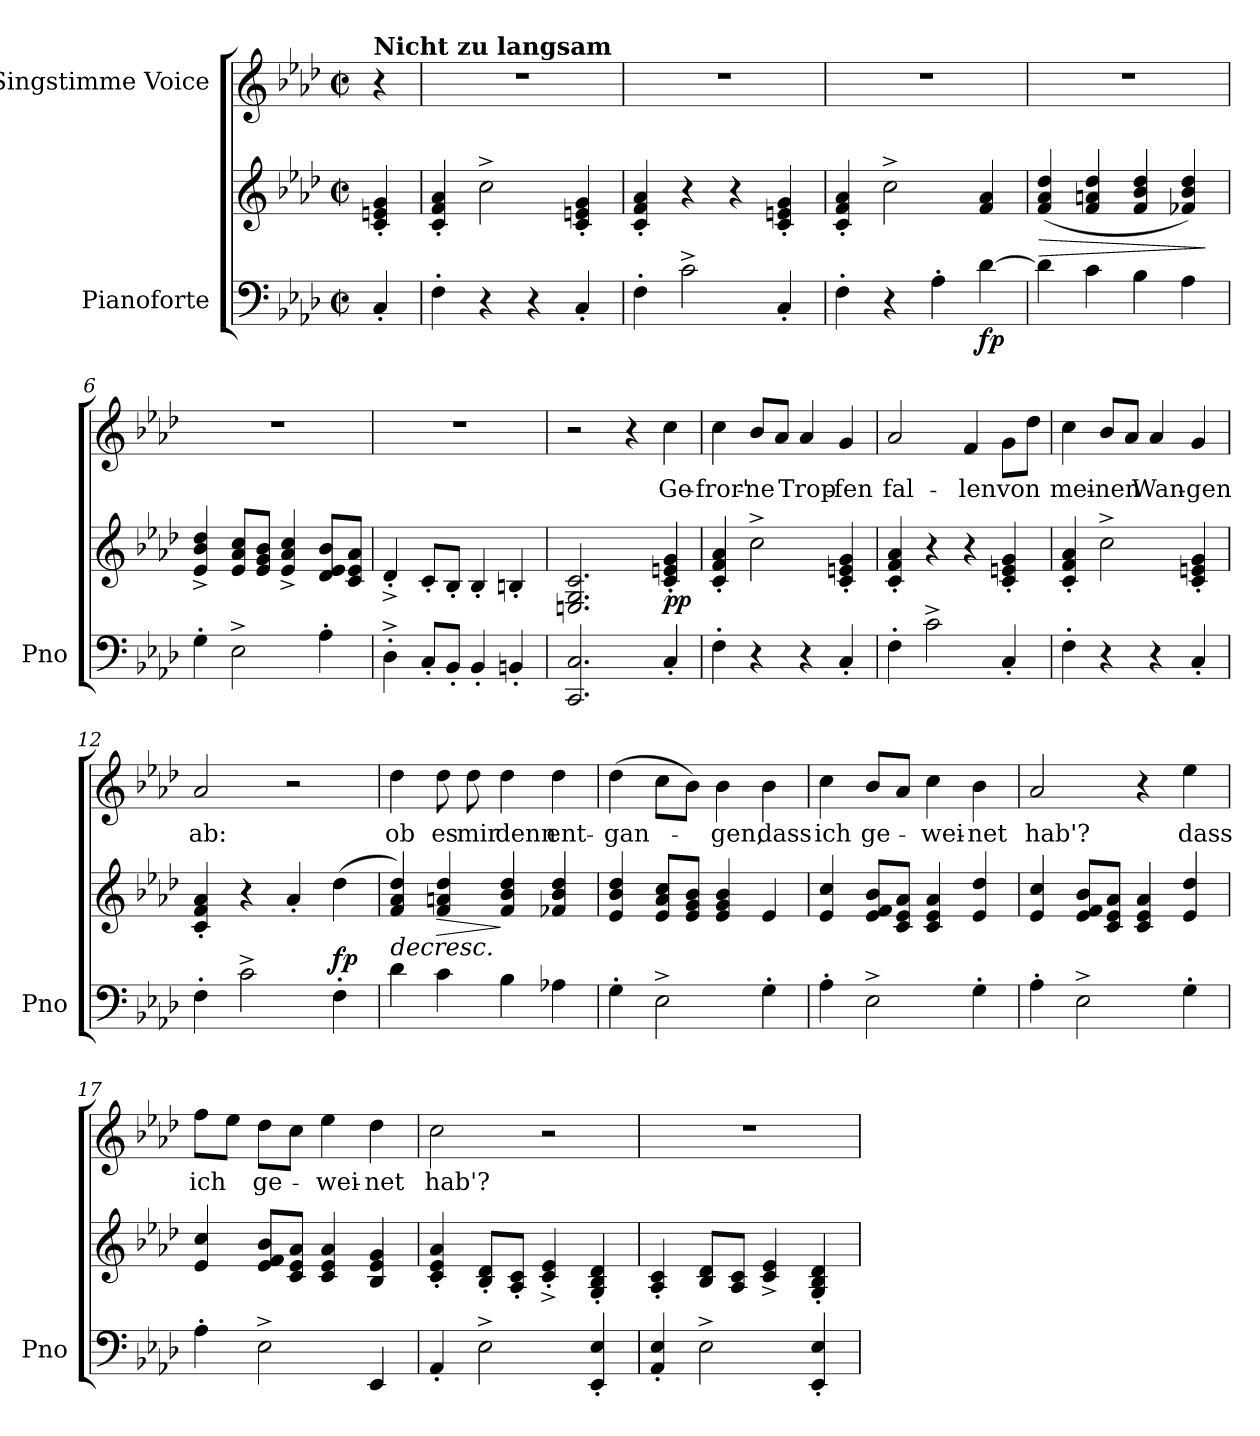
**kern	**kern	**dynam	**kern	**text
*part2	*part2	*part2	*part1	*part1
*staff3	*staff2	*staff2/3	*staff1	*staff1
*I"Pianoforte	*	*	*I"Singstimme Voice	*
*I'Pno	*	*	*	*
*clefF4	*clefG2	*	*clefG2	*
*k[b-e-a-d-]	*k[b-e-a-d-]	*	*k[b-e-a-d-]	*
*M2/2	*M2/2	*	*M2/2	*
*met(c|)	*met(c|)	*	*met(c|)	*
*MM90	*MM90	*	*MM90	*
=1	=1	=1	=1	=1
!	!	!	!LO:TX:a:B:t=Nicht zu langsam	!
4C'/	4c/' 4en/' 4g/'	.	4r	.
=2	=2	=2	=2	=2
4F'\	4c/' 4f/' 4a-/'	.	1r	.
4r	2cc^\	.	.	.
4r	.	.	.	.
4C'/	4c/' 4en/' 4g/'	.	.	.
=3	=3	=3	=3	=3
4F'\	4c/' 4f/' 4a-/'	.	1r	.
2c^\	4r	.	.	.
.	4r	.	.	.
4C'/	4c/' 4en/' 4g/'	.	.	.
=4	=4	=4	=4	=4
4F'\	4c/' 4f/' 4a-/'	.	1r	.
4r	2cc^\	.	.	.
4A-'\	.	.	.	.
!	!	!LO:DY:b=2	!	!
[4d-\	4f/ 4a-/	fp	.	.
=5	=5	=5	=5	=5
!	!	!LO:HP:b	!	!
4d-\]	(4f/ 4a-/ 4dd-/	>	1r	.
4c\	4f/ 4an/ 4dd-/	.	.	.
4B-\	4f/ 4b-/ 4dd-/	.	.	.
4A-\	4f-X/ 4b-/ 4dd-/)	.	.	.
.	.	]	.	.
=6	=6	=6	=6	=6
4G'\	4e-/^ 4b-/^ 4dd-/^	.	1r	.
2E-^\	8e-/ 8a-/ 8cc/L	.	.	.
.	8e-/ 8g/ 8b-/J	.	.	.
.	4e-/^ 4a-/^ 4cc/^	.	.	.
4A-'\	8d-/ 8e-/ 8b-/L	.	.	.
.	8c/ 8e-/ 8a-/J	.	.	.
=7	=7	=7	=7	=7
4D-'^\	4d-'^/	.	1r	.
8C'/L	8c'/L	.	.	.
8BB-'/J	8B-'/J	.	.	.
4BB-'/	4B-'/	.	.	.
4BBn'/	4Bn'/	.	.	.
!!LO:LB:g=z
=8	=8	=8	=8	=8
2.CC/ 2.C/	2.En/ 2.G/ 2.c/	.	2r	.
.	.	.	4r	.
!	!	!LO:DY:b	!	!LO:LY:b
4C'/	4c/' 4en/' 4g/'	pp	4cc\	Ge-
=9	=9	=9	=9	=9
!	!	!	!	!LO:LY:b
4F'\	4c/' 4f/' 4a-/'	.	4cc\	-fror'-
!	!	!	!	!LO:LY:b
4r	2cc^\	.	8b-/L	-ne
.	.	.	8a-/J	.
!	!	!	!	!LO:LY:b
4r	.	.	4a-/	Trop-
!	!	!	!	!LO:LY:b
4C'/	4c/' 4en/' 4g/'	.	4g/	-fen
=10	=10	=10	=10	=10
!	!	!	!	!LO:LY:b
4F'\	4c/' 4f/' 4a-/'	.	2a-/	fal-
2c^\	4r	.	.	.
!	!	!	!	!LO:LY:b
.	4r	.	4f/	-len
!	!	!	!	!LO:LY:b
4C'/	4c/' 4en/' 4g/'	.	8g\L	von
.	.	.	8dd-\J	.
=11	=11	=11	=11	=11
!	!	!	!	!LO:LY:b
4F'\	4c/' 4f/' 4a-/'	.	4cc\	mei-
!	!	!	!	!LO:LY:b
4r	2cc^\	.	8b-/L	-nen
.	.	.	8a-/J	.
!	!	!	!	!LO:LY:b
4r	.	.	4a-/	Wan-
!	!	!	!	!LO:LY:b
4C'/	4c/' 4en/' 4g/'	.	4g/	-gen
=12	=12	=12	=12	=12
!	!	!	!	!LO:LY:b
4F'\	4c/' 4f/' 4a-/'	.	2a-/	ab:
2c^\	4r	.	.	.
.	4a-'/	.	2r	.
!	!	!LO:DY:a=2	!	!
4F'\	(4dd-\	fp	.	.
=13	=13	=13	=13	=13
!	!	!LO:HP:b	!	!LO:LY:b
4d-\	4f/ 4a-/ 4dd-/)	>	4dd-\	ob
!	!	!LO:HP:b	!	!LO:LY:b
4c\	4f/ 4an/ 4dd-/	>	8dd-\	es
!	!	!	!	!LO:LY:b
.	.	.	8dd-\	mir
!	!	!	!	!LO:LY:b
4B-\	4f/ 4b-/ 4dd-/	]	4dd-\	denn
!	!	!	!	!LO:LY:b
4A-X\	4f-X/ 4b-/ 4dd-/	.	4dd-\	ent-
.	.	]	.	.
!!LO:LB:g=z
=14	=14	=14	=14	=14
!	!	!	!	!LO:LY:b
4G'\	4e-/ 4b-/ 4dd-/	.	(4dd-\	-gan-
2E-^\	8e-/ 8a-/ 8cc/L	.	8cc\L	.
.	8e-/ 8g/ 8b-/J	.	8b-\J)	.
!	!	!	!	!LO:LY:b
.	4e-/ 4g/ 4b-/	.	4b-\	-gen,
!	!	!	!	!LO:LY:b
4G'\	4e-/	.	4b-\	dass
=15	=15	=15	=15	=15
!	!	!	!	!LO:LY:b
4A-'\	4e-/ 4cc/	.	4cc\	-ich
!	!	!	!	!LO:LY:b
2E-^\	8e-/ 8f/ 8b-/L	.	8b-/L	ge-
.	8c/ 8e-/ 8a-/J	.	8a-/J	.
!	!	!	!	!LO:LY:b
.	4c/ 4e-/ 4a-/	.	4cc\	wei-
!	!	!	!	!LO:LY:b
4G'\	4e-/ 4dd-/	.	4b-\	-net
=16	=16	=16	=16	=16
!	!	!	!	!LO:LY:b
4A-'\	4e-/ 4cc/	.	2a-/	hab'?
2E-^\	8e-/ 8f/ 8b-/L	.	.	.
.	8c/ 8e-/ 8a-/J	.	.	.
.	4c/ 4e-/ 4a-/	.	4r	.
!	!	!	!	!LO:LY:b
4G'\	4e-/ 4dd-/	.	4ee-\	dass
=17	=17	=17	=17	=17
!	!	!	!	!LO:LY:b
4A-'\	4e-/ 4cc/	.	8ff\L	ich
.	.	.	8ee-\J	.
!	!	!	!	!LO:LY:b
2E-^\	8e-/ 8f/ 8b-/L	.	8dd-\L	ge-
.	8c/ 8e-/ 8a-/J	.	8cc\J	.
!	!	!	!	!LO:LY:b
.	4c/ 4e-/ 4a-/	.	4ee-\	-wei-
!	!	!	!	!LO:LY:b
4EE-/	4B-/ 4e-/ 4g/	.	4dd-\	-net
=18	=18	=18	=18	=18
!	!	!	!	!LO:LY:b
4AA-'/	4c/' 4e-/' 4a-/'	.	2cc\	hab'?
2E-^\	8B-/' 8d-/'L	.	.	.
.	8A-/' 8c/'J	.	.	.
.	4c/^' 4e-/^'	.	2r	.
4EE-/' 4E-/'	4G/' 4B-/' 4d-/'	.	.	.
=19	=19	=19	=19	=19
4AA-/' 4E-/'	4A-/' 4c/'	.	1r	.
2E-^\	8B-/ 8d-/L	.	.	.
.	8A-/ 8c/J	.	.	.
.	4c/^ 4e-/^	.	.	.
4EE-/' 4E-/'	4G/' 4B-/' 4d-/'	.	.	.
=	=	=	=	=
*-	*-	*-	*-	*-
